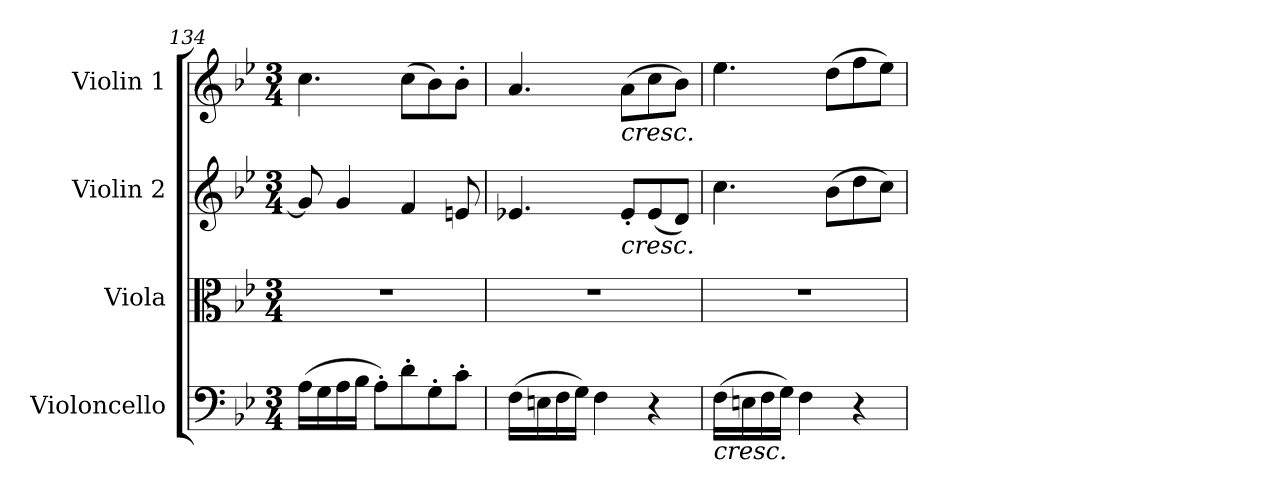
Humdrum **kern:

**kern	**kern	**kern	**kern
*part4	*part3	*part2	*part1
*staff4	*staff3	*staff2	*staff1
*I"Violoncello	*I"Viola	*I"Violin 2	*I"Violin 1
*I'Vc	*I'Vla	*I'Vln	*I'Vln
*clefF4	*clefC3	*clefG2	*clefG2
*k[b-e-]	*k[b-e-]	*k[b-e-]	*k[b-e-]
*M3/4	*M3/4	*M3/4	*M3/4
=134	=134	=134	=134
(>16A\LL	2.r	8g/]	4.cc\
16G\	.	.	.
16A\	.	4g/	.
16B-\JJ	.	.	.
8A'\L)	.	.	.
8d'\	.	4f/	(>8cc\L
8G'\	.	.	8b-\)
8c'\J	.	8en/	8b-'\J
!!LO:LB:g=z
=135	=135	=135	=135
(>16F\LL	2.r	4.e-X/	4.a/
16En\	.	.	.
16F\	.	.	.
16G\JJ)	.	.	.
4F\	.	.	.
!	!	!	!LO:TX:b:i:t=cresc.
!	!	!LO:TX:b:i:t=cresc.	!
.	.	8e-'/L	(>8a\L
4r	.	(<8e-/	8cc\
.	.	8d/J)	8b-\J)
=136	=136	=136	=136
!LO:TX:b:i:t=cresc.	!	!	!
(>16F\LL	2.r	4.cc\	4.ee-\
16En\	.	.	.
16F\	.	.	.
16G\JJ)	.	.	.
4F\	.	.	.
.	.	(>8b-\L	(>8dd\L
4r	.	8dd\	8ff\
.	.	8cc\J)	8ee-\J)
=	=	=	=
*-	*-	*-	*-
